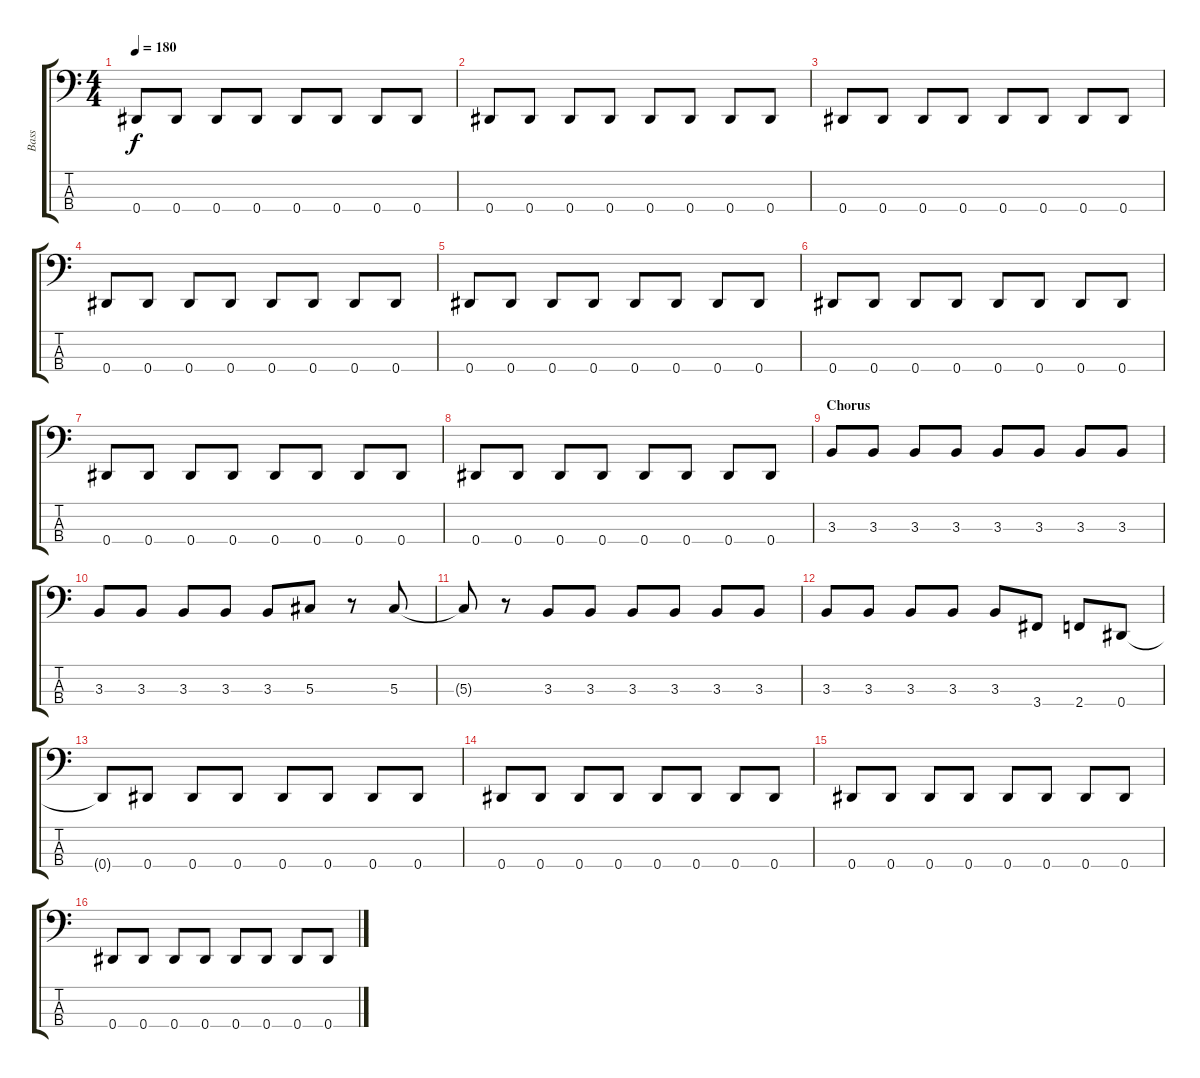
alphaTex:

\track ("Bass" "Bass") {instrument electricbasspick}
\staff {score tabs}
\tuning (Gb2 Db2 Ab1 Eb1) {hide}
\ts (4 4)
\tempo 180
\clef f4
\ks c
0.4.8{dy f} 0.4.8 0.4.8 0.4.8 0.4.8 0.4.8 0.4.8 0.4.8 |
0.4.8 0.4.8 0.4.8 0.4.8 0.4.8 0.4.8 0.4.8 0.4.8 |
0.4.8 0.4.8 0.4.8 0.4.8 0.4.8 0.4.8 0.4.8 0.4.8 |
0.4.8 0.4.8 0.4.8 0.4.8 0.4.8 0.4.8 0.4.8 0.4.8 |
0.4.8 0.4.8 0.4.8 0.4.8 0.4.8 0.4.8 0.4.8 0.4.8 |
0.4.8 0.4.8 0.4.8 0.4.8 0.4.8 0.4.8 0.4.8 0.4.8 |
0.4.8 0.4.8 0.4.8 0.4.8 0.4.8 0.4.8 0.4.8 0.4.8 |
0.4.8 0.4.8 0.4.8 0.4.8 0.4.8 0.4.8 0.4.8 0.4.8 |
\section ("" "Chorus")
3.3.8 3.3.8 3.3.8 3.3.8 3.3.8 3.3.8 3.3.8 3.3.8 |
3.3.8 3.3.8 3.3.8 3.3.8 3.3.8 5.3.8 r.8 5.3.8 |
5.3{t}.8 r.8 3.3.8 3.3.8 3.3.8 3.3.8 3.3.8 3.3.8 |
3.3.8 3.3.8 3.3.8 3.3.8 3.3.8 3.4.8 2.4.8 0.4.8 |
0.4{t}.8 0.4.8 0.4.8 0.4.8 0.4.8 0.4.8 0.4.8 0.4.8 |
0.4.8 0.4.8 0.4.8 0.4.8 0.4.8 0.4.8 0.4.8 0.4.8 |
0.4.8 0.4.8 0.4.8 0.4.8 0.4.8 0.4.8 0.4.8 0.4.8 |
0.4.8 0.4.8 0.4.8 0.4.8 0.4.8 0.4.8 0.4.8 0.4.8
